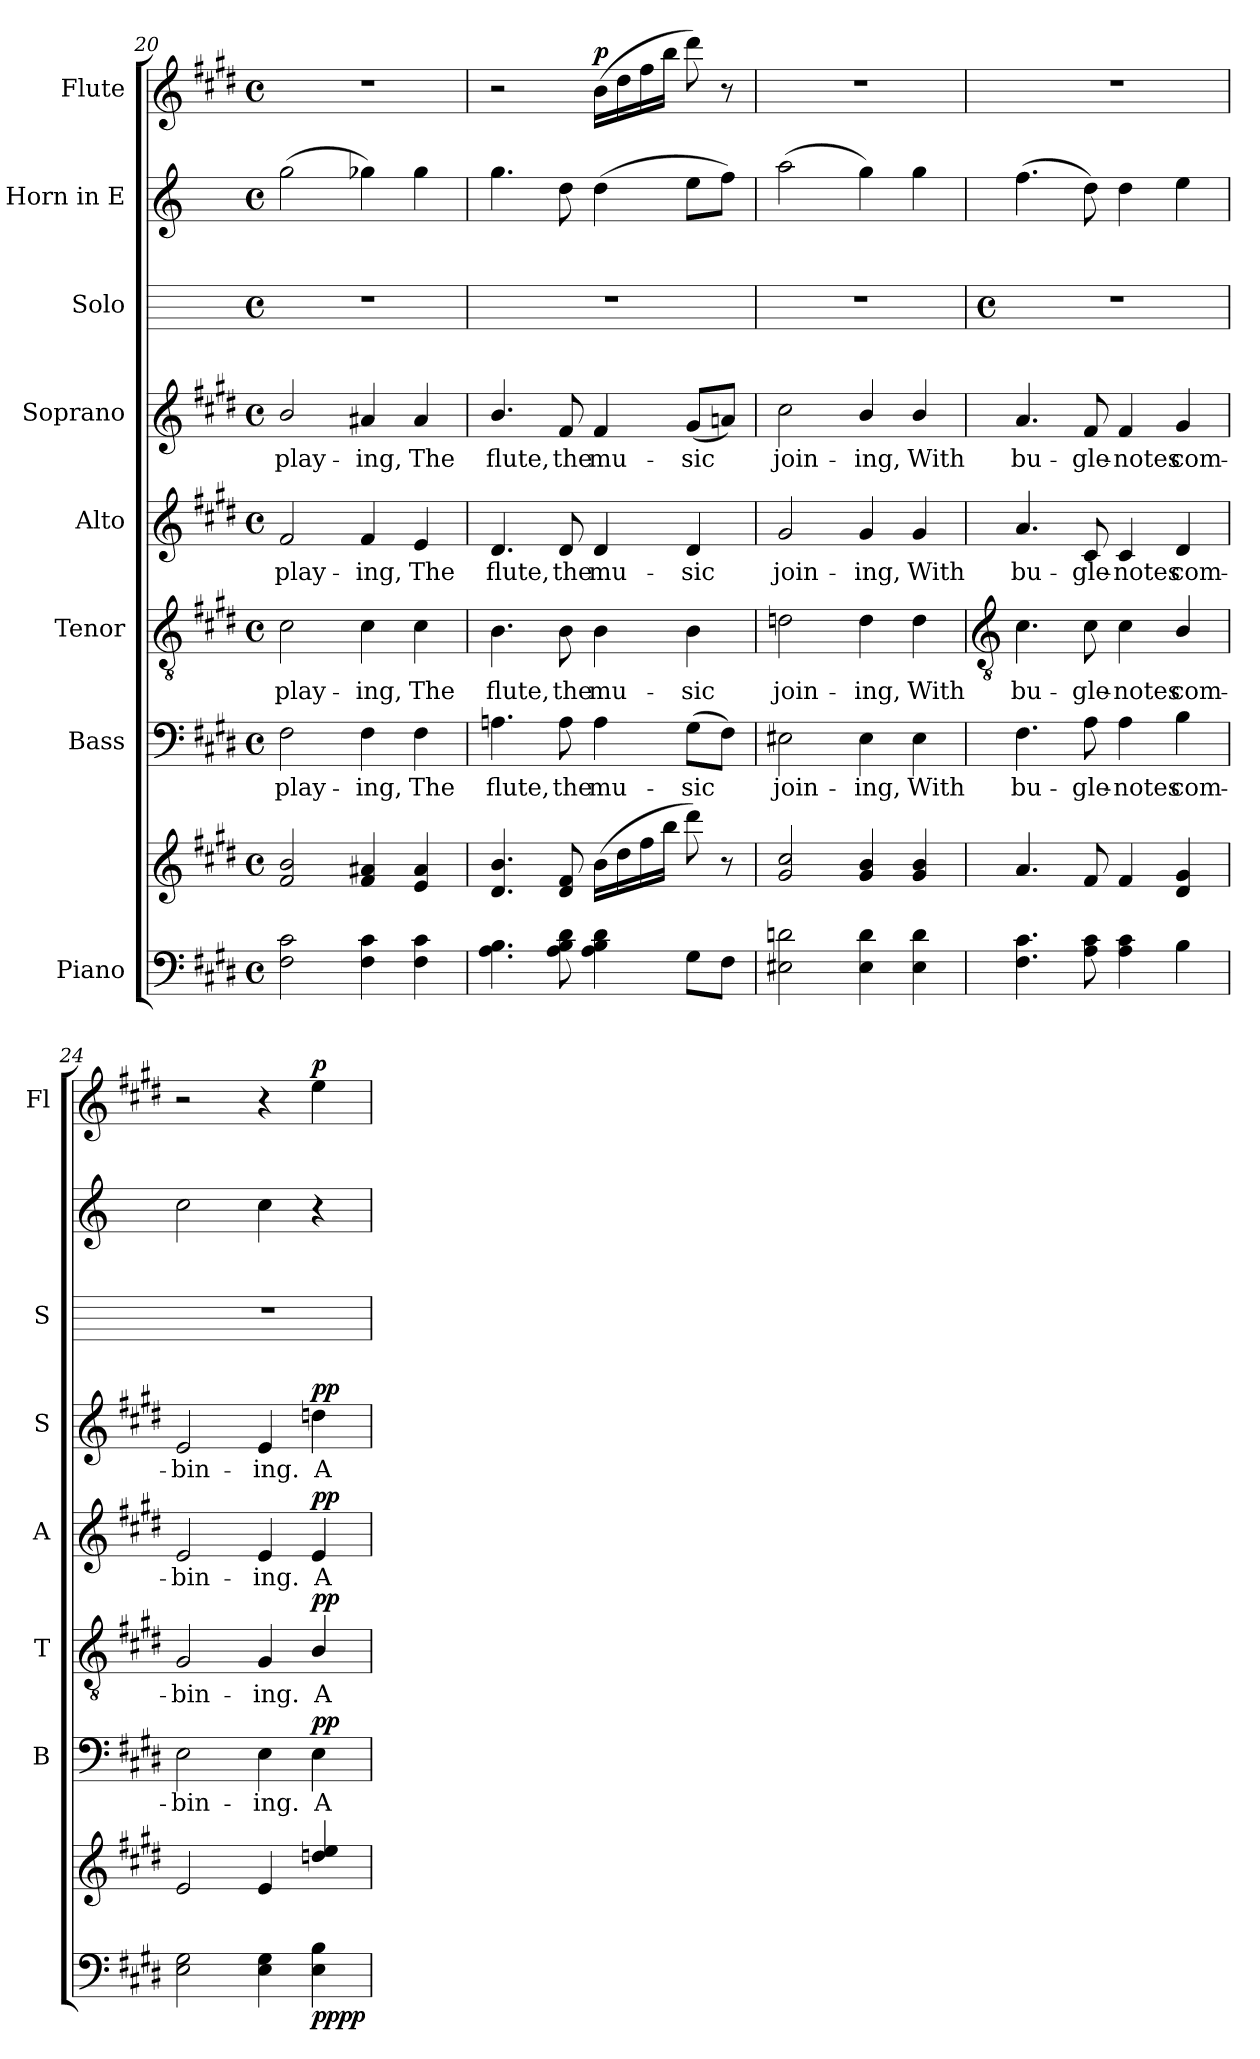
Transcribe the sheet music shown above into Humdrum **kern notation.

**kern	**kern	**dynam	**kern	**text	**dynam	**kern	**text	**dynam	**kern	**text	**dynam	**kern	**text	**dynam	**kern	**kern	**kern	**dynam
*part8	*part8	*part8	*part7	*part7	*part7	*part6	*part6	*part6	*part5	*part5	*part5	*part4	*part4	*part4	*part3	*part2	*part1	*part1
*staff9	*staff8	*staff8/9	*staff7	*staff7	*staff7	*staff6	*staff6	*staff6	*staff5	*staff5	*staff5	*staff4	*staff4	*staff4	*staff3	*staff2	*staff1	*staff1
*I"Piano	*	*	*I"Bass	*	*	*I"Tenor	*	*	*I"Alto	*	*	*I"Soprano	*	*	*I"Solo	*I"Horn in E	*I"Flute	*
*	*	*	*I'B	*	*	*I'T	*	*	*I'A	*	*	*I'S	*	*	*I'S	*	*I'Fl	*
*clefF4	*clefG2	*	*clefF4	*	*	*clefGv2	*	*	*clefG2	*	*	*clefG2	*	*	*	*clefG2	*clefG2	*
*	*	*	*	*	*	*	*	*	*	*	*	*	*	*	*	*ITrd5c8	*	*
*k[f#c#g#d#]	*k[f#c#g#d#]	*	*k[f#c#g#d#]	*	*	*k[f#c#g#d#]	*	*	*k[f#c#g#d#]	*	*	*k[f#c#g#d#]	*	*	*	*k[f#c#g#d#]	*k[f#c#g#d#]	*
*E:	*E:	*	*E:	*	*	*E:	*	*	*E:	*	*	*E:	*	*	*	*E:	*E:	*
*M4/4	*M4/4	*	*M4/4	*	*	*M4/4	*	*	*M4/4	*	*	*M4/4	*	*	*M4/4	*M4/4	*M4/4	*
*met(c)	*met(c)	*	*met(c)	*	*	*met(c)	*	*	*met(c)	*	*	*met(c)	*	*	*met(c)	*met(c)	*met(c)	*
=20	=20	=20	=20	=20	=20	=20	=20	=20	=20	=20	=20	=20	=20	=20	=20	=20	=20	=20
!	!	!	!	!LO:LY:b	!	!	!LO:LY:b	!	!	!LO:LY:b	!	!	!LO:LY:b	!	!	!	!	!
2F# 2c#	2f# 2b	.	2F#	play-	.	2c#	play-	.	2f#	play-	.	2b/	play-	.	1r	(>2b	1r	.
!	!	!	!	!LO:LY:b	!	!	!LO:LY:b	!	!	!LO:LY:b	!	!	!LO:LY:b	!	!	!	!	!
4F# 4c#	4f# 4a#X	.	4F#	-ing,	.	4c#	-ing,	.	4f#	-ing,	.	4a#X	-ing,	.	.	4b-X)	.	.
!	!	!	!	!LO:LY:b	!	!	!LO:LY:b	!	!	!LO:LY:b	!	!	!LO:LY:b	!	!	!	!	!
4F# 4c#	4e 4a#	.	4F#	The	.	4c#	The	.	4e	The	.	4a#	The	.	.	4b-	.	.
=21	=21	=21	=21	=21	=21	=21	=21	=21	=21	=21	=21	=21	=21	=21	=21	=21	=21	=21
!	!	!	!	!LO:LY:b	!	!	!LO:LY:b	!	!	!LO:LY:b	!	!	!LO:LY:b	!	!	!	!	!
4.A 4.B	4.d# 4.b	.	4.An	flute,	.	4.B	flute,	.	4.d#	flute,	.	4.b/	flute,	.	1r	4.b	2r	.
!	!	!	!	!LO:LY:b	!	!	!LO:LY:b	!	!	!LO:LY:b	!	!	!LO:LY:b	!	!	!	!	!
8A 8B 8d#	8d# 8f#	.	8A	the	.	8B	the	.	8d#	the	.	8f#	the	.	.	8f#	.	.
!	!	!	!	!LO:LY:b	!	!	!LO:LY:b	!	!	!LO:LY:b	!	!	!LO:LY:b	!	!	!	!	!LO:DY:a
4A 4B 4d#	(>16b\LL	.	4A	mu-	.	4B	mu-	.	4d#	mu-	.	4f#	mu-	.	.	(>4f#	(>16bLL	p
.	16dd#\	.	.	.	.	.	.	.	.	.	.	.	.	.	.	.	16dd#	.
.	16ff#\	.	.	.	.	.	.	.	.	.	.	.	.	.	.	.	16ff#	.
.	16bb\JJ	.	.	.	.	.	.	.	.	.	.	.	.	.	.	.	16bbJJ	.
!	!	!	!	!LO:LY:b	!	!	!LO:LY:b	!	!	!LO:LY:b	!	!	!LO:LY:b	!	!	!	!	!
8G#L	8ddd#\)	.	(>8G#L	-sic	.	4B	-sic	.	4d#	-sic	.	(<8g#L	-sic	.	.	8g#L	8ddd#)	.
8F#J	8r	.	8F#J)	.	.	.	.	.	.	.	.	8anJ)	.	.	.	8aJ)	8r	.
=22	=22	=22	=22	=22	=22	=22	=22	=22	=22	=22	=22	=22	=22	=22	=22	=22	=22	=22
!	!	!	!	!LO:LY:b	!	!	!LO:LY:b	!	!	!LO:LY:b	!	!	!LO:LY:b	!	!	!	!	!
2E#X 2dn	2g# 2cc#	.	2E#X	join-	.	2dn	join-	.	2g#	join-	.	2cc#	join-	.	1r	(>2cc#	1r	.
!	!	!	!	!LO:LY:b	!	!	!LO:LY:b	!	!	!LO:LY:b	!	!	!LO:LY:b	!	!	!	!	!
4E# 4d	4g# 4b	.	4E#	-ing,	.	4d	-ing,	.	4g#	-ing,	.	4b/	-ing,	.	.	4b)	.	.
!	!	!	!	!LO:LY:b	!	!	!LO:LY:b	!	!	!LO:LY:b	!	!	!LO:LY:b	!	!	!	!	!
4E# 4d	4g# 4b	.	4E#	With	.	4d	With	.	4g#	With	.	4b/	With	.	.	4b	.	.
!!LO:LB:g=z
=23	=23	=23	=23	=23	=23	=23	=23	=23	=23	=23	=23	=23	=23	=23	=23	=23	=23	=23
*	*	*	*	*	*	*clefGv2	*	*	*	*	*	*	*	*	*	*	*	*
*	*	*	*	*	*	*	*	*	*	*	*	*	*	*	*M4/4	*	*	*
*	*	*	*	*	*	*	*	*	*	*	*	*	*	*	*met(c)	*	*	*
*	*^	*	*	*	*	*	*	*	*	*	*	*	*	*	*	*	*	*
!	!	!	!	!	!LO:LY:b	!	!	!LO:LY:b	!	!	!LO:LY:b	!	!	!LO:LY:b	!	!	!	!	!
4.F# 4.c#	4.a/	1ryy	.	4.F#	bu-	.	4.c#	bu-	.	4.a	bu-	.	4.a	bu-	.	1r	(>4.a	1r	.
!	!	!	!	!	!LO:LY:b	!	!	!LO:LY:b	!	!	!LO:LY:b	!	!	!LO:LY:b	!	!	!	!	!
8A 8c#	8f#/	.	.	8A	-gle-	.	8c#	-gle-	.	8c#	-gle-	.	8f#	-gle-	.	.	8f#)	.	.
!	!	!	!	!	!LO:LY:b	!	!	!LO:LY:b	!	!	!LO:LY:b	!	!	!LO:LY:b	!	!	!	!	!
4A 4c#	4f#/	.	.	4A	-notes	.	4c#	-notes	.	4c#	-notes	.	4f#	-notes	.	.	4f#	.	.
!	!	!	!	!	!LO:LY:b	!	!	!LO:LY:b	!	!	!LO:LY:b	!	!	!LO:LY:b	!	!	!	!	!
4B	4d#/ 4g#/	.	.	4B	com-	.	4B/	com-	.	4d#	com-	.	4g#	com-	.	.	4g#	.	.
=24	=24	=24	=24	=24	=24	=24	=24	=24	=24	=24	=24	=24	=24	=24	=24	=24	=24	=24	=24
!	!	!	!	!	!LO:LY:b	!	!	!LO:LY:b	!	!	!LO:LY:b	!	!	!LO:LY:b	!	!	!	!	!
2E 2G#	2e/	1ryy	.	2E	-bin-	.	2G#	-bin-	.	2e	-bin-	.	2e	-bin-	.	1r	2e	2r	.
!	!	!	!	!	!LO:LY:b	!	!	!LO:LY:b	!	!	!LO:LY:b	!	!	!LO:LY:b	!	!	!	!	!
4E 4G#	4e/	.	.	4E	-ing.	.	4G#	-ing.	.	4e	-ing.	.	4e	-ing.	.	.	4e	4r	.
!	!	!	!LO:DY:b=2	!	!LO:LY:b	!	!	!LO:LY:b	!	!	!LO:LY:b	!	!	!LO:LY:b	!	!	!	!	!
!	!	!	!LO:DY:n=1:b	!	!	!LO:DY:b	!	!	!LO:DY:b	!	!	!LO:DY:b	!	!	!LO:DY:b	!	!	!	!LO:DY:a
4E 4B	4ddn/ 4ee/	.	pp pp	4E	A	pp	4B/	A	pp	4e	A	pp	4ddn	A	pp	.	4r	4ee	p
*	*v	*v	*	*	*	*	*	*	*	*	*	*	*	*	*	*	*	*	*
=	=	=	=	=	=	=	=	=	=	=	=	=	=	=	=	=	=	=
*-	*-	*-	*-	*-	*-	*-	*-	*-	*-	*-	*-	*-	*-	*-	*-	*-	*-	*-
